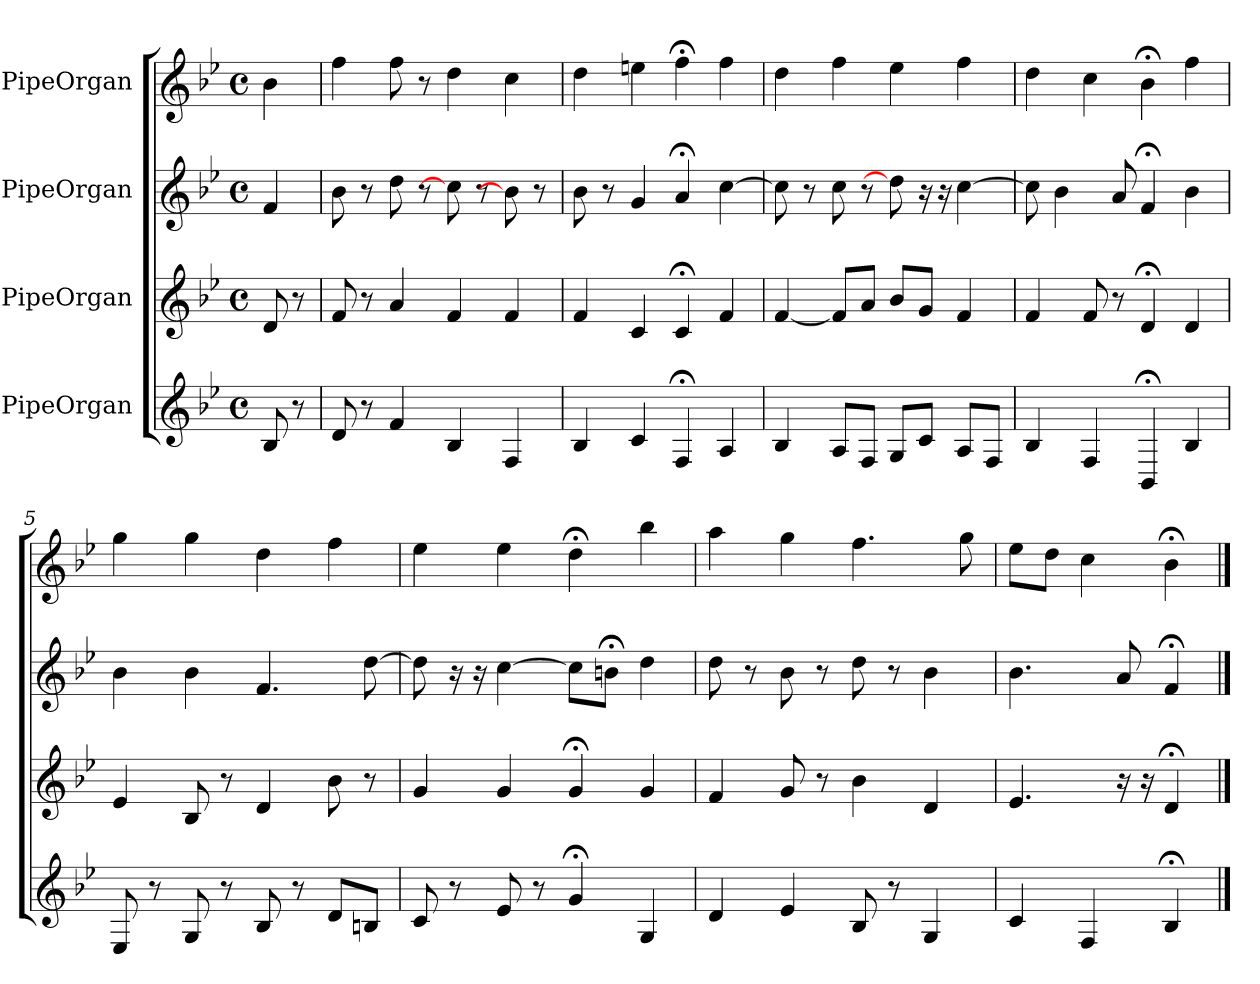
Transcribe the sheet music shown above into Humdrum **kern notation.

**kern	**kern	**kern	**kern
*part4	*part3	*part2	*part1
*staff4	*staff3	*staff2	*staff1
*I"PipeOrgan	*I"PipeOrgan	*I"PipeOrgan	*I"PipeOrgan
*k[b-e-]	*k[b-e-]	*k[b-e-]	*k[b-e-]
*B-:	*B-:	*B-:	*B-:
*M4/4	*M4/4	*M4/4	*M4/4
*met(c)	*met(c)	*met(c)	*met(c)
*MM60	*MM60	*MM60	*MM60
=	=	=	=
8B-	8d	4f	4b-
8r	8r	.	.
=1	=1	=1	=1
8d	8f	8b-	4ff
8r	8r	8r	.
4f	4a	8dd	8ff
.	.	8r	8r
4B-	4f	8cc]	4dd
.	.	8r	.
4F	4f	8b-]	4cc
.	.	8r	.
=2	=2	=2	=2
4B-	4f	8b-	4dd
.	.	8r	.
4c	4c	4g	4een
4F;<	4c;<	4a;<	4ff;<
4A	4f	[4cc	4ff
=3	=3	=3	=3
4B-	[4f	8cc]	4dd
.	.	8r	.
8AL	8fL]	8cc	4ff
8FJ	8aJ	8r	.
8GL	8b-L	8dd]	4ee-
8cJ	8gJ	16r	.
.	.	16r	.
8AL	4f	[4cc	4ff
8FJ	.	.	.
=4	=4	=4	=4
4B-	4f	8cc]	4dd
.	.	4b-	.
4F	8f	.	4cc
.	8r	8a	.
4BB-;<	4d;<	4f;<	4b-;<
4B-	4d	4b-	4ff
=5	=5	=5	=5
8E-	4e-	4b-	4gg
8r	.	.	.
8G	8B-	4b-	4gg
8r	8r	.	.
8B-	4d	4.f	4dd
8r	.	.	.
8dL	8b-	.	4ff
8BnJ	8r	[8dd	.
=6	=6	=6	=6
8c	4g	8dd]	4ee-
8r	.	16r	.
.	.	16r	.
8e-	4g	[4cc	4ee-
8r	.	.	.
4g;<	4g;<	8ccL]	4dd;<
.	.	8bn;<J	.
4G	4g	4dd	4bb-
=7	=7	=7	=7
4d	4f	8dd	4aa
.	.	8r	.
4e-	8g	8b-	4gg
.	8r	8r	.
8B-	4b-	8dd	4.ff
8r	.	8r	.
4G	4d	4b-	.
.	.	.	8gg
=8	=8	=8	=8
4c	4.e-	4.b-	8ee-L
.	.	.	8ddJ
4F	.	.	4cc
.	16r	8a	.
.	16r	.	.
4B-;<	4d;<	4f;<	4b-;<
==	==	==	==
*-	*-	*-	*-
